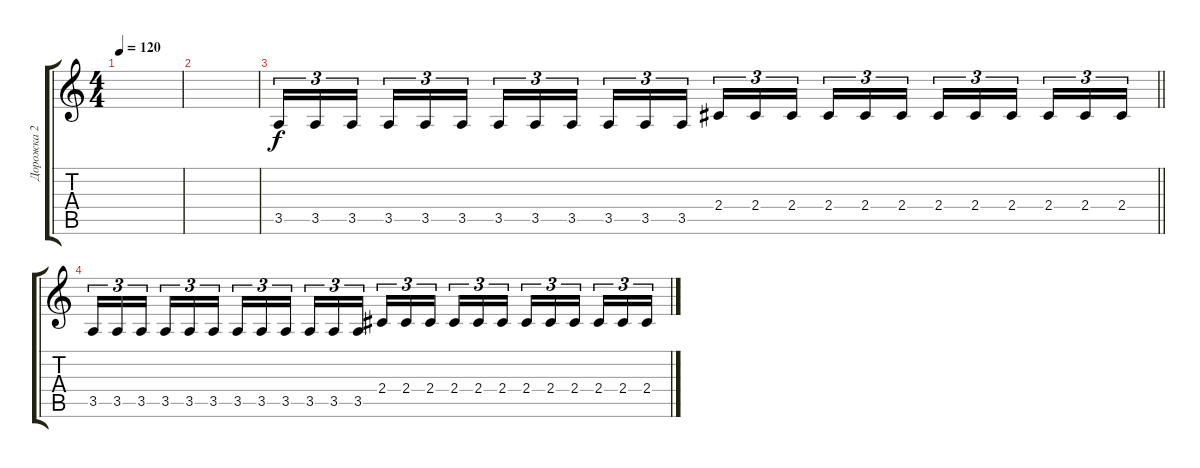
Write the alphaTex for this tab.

\track ("Дорожка 2" "Дорожка 2") {instrument distortionguitar}
\staff {score tabs}
\tuning (Db4 Ab3 E3 B2 Gb2 B1) {hide}
\ts (4 4)
\tempo 120
\clef g2
\ks c
|
|
\barLineRight lightlight
3.5.16{tu (3 2)} 3.5.16{tu (3 2)} 3.5.16{tu (3 2) beam splitsecondary} 3.5.16{tu (3 2)} 3.5.16{tu (3 2)} 3.5.16{tu (3 2)} 3.5.16{tu (3 2)} 3.5.16{tu (3 2)} 3.5.16{tu (3 2) beam splitsecondary} 3.5.16{tu (3 2)} 3.5.16{tu (3 2)} 3.5.16{tu (3 2)} 2.4.16{tu (3 2)} 2.4.16{tu (3 2)} 2.4.16{tu (3 2) beam splitsecondary} 2.4.16{tu (3 2)} 2.4.16{tu (3 2)} 2.4.16{tu (3 2)} 2.4.16{tu (3 2)} 2.4.16{tu (3 2)} 2.4.16{tu (3 2) beam splitsecondary} 2.4.16{tu (3 2)} 2.4.16{tu (3 2)} 2.4.16{tu (3 2)} |
3.5.16{tu (3 2)} 3.5.16{tu (3 2)} 3.5.16{tu (3 2) beam splitsecondary} 3.5.16{tu (3 2)} 3.5.16{tu (3 2)} 3.5.16{tu (3 2)} 3.5.16{tu (3 2)} 3.5.16{tu (3 2)} 3.5.16{tu (3 2) beam splitsecondary} 3.5.16{tu (3 2)} 3.5.16{tu (3 2)} 3.5.16{tu (3 2)} 2.4.16{tu (3 2)} 2.4.16{tu (3 2)} 2.4.16{tu (3 2) beam splitsecondary} 2.4.16{tu (3 2)} 2.4.16{tu (3 2)} 2.4.16{tu (3 2)} 2.4.16{tu (3 2)} 2.4.16{tu (3 2)} 2.4.16{tu (3 2) beam splitsecondary} 2.4.16{tu (3 2)} 2.4.16{tu (3 2)} 2.4.16{tu (3 2)}
